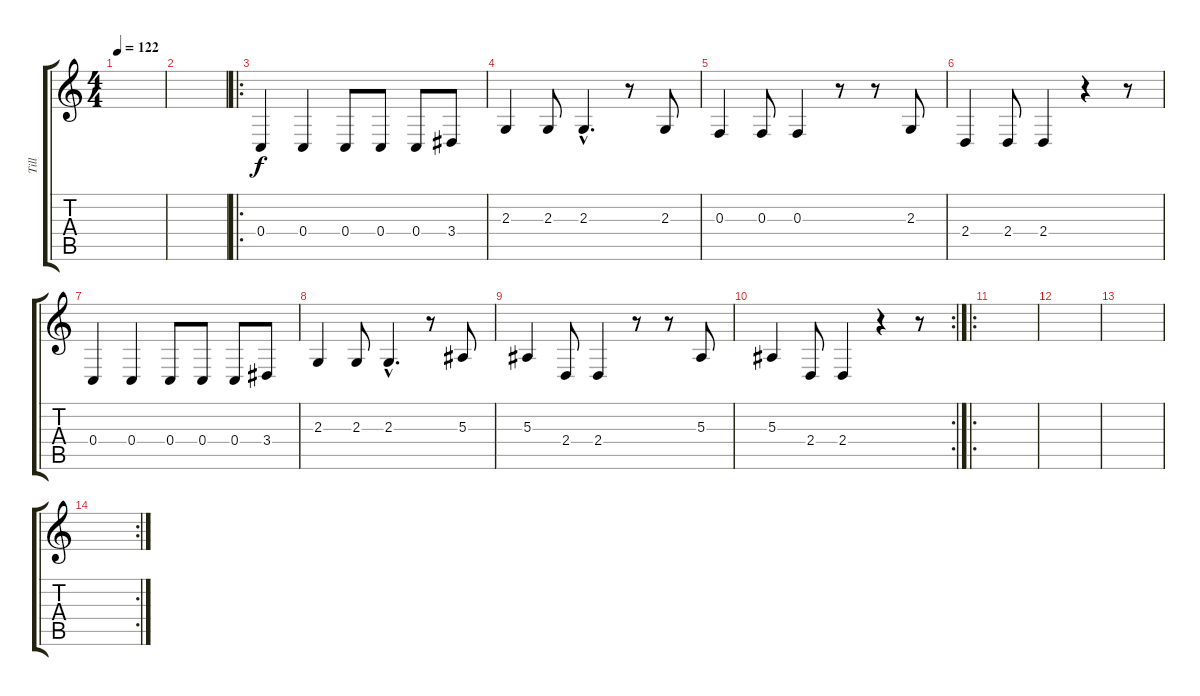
\track ("Till" "Till") {instrument bassoon}
\staff {score tabs}
\tuning (D4 A3 F3 C3 G2 D2) {hide}
\ts (4 4)
\tempo 122
\clef g2
\ks c
|
|
\ro
0.4.4{volume 13 instrument bassoon} 0.4.4 0.4.8 0.4.8 0.4.8 3.4.8 |
2.3.4 2.3.8 2.3{hac}.4{d} r.8 2.3.8 |
0.3.4 0.3.8 0.3.4 r.8 r.8 2.3.8 |
2.4.4 2.4.8 2.4.4 r.4 r.8 |
0.4.4 0.4.4 0.4.8 0.4.8 0.4.8 3.4.8 |
2.3.4 2.3.8 2.3{hac}.4{d} r.8 5.3.8 |
5.3.4 2.4.8 2.4.4 r.8 r.8 5.3.8 |
\rc 2
5.3.4 2.4.8 2.4.4 r.4 r.8 |
\ro
|
|
|
\rc 2
